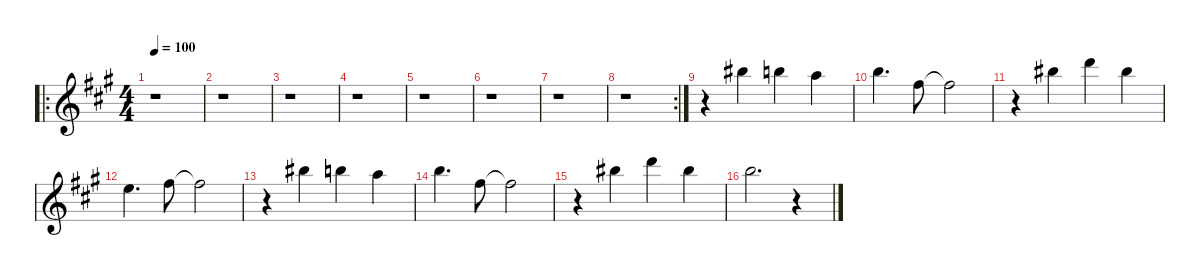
\defaultSystemsLayout 4
\hideDynamics
\bracketExtendMode nobrackets
\singleTrackTrackNamePolicy hidden
\multiTrackTrackNamePolicy hidden
\firstSystemTrackNameMode fullname
\firstSystemTrackNameOrientation horizontal
\otherSystemsTrackNameOrientation horizontal
\track ("Voice" "sax.") {instrument baritonesax}
\staff {score}
\tuning (E4 B3 G3 D3 A2 E2)
\displaytranspose 21
\ro
\ts (4 4)
\tempo 100
\clef g2
\ks a
r.1{dy f beam Down} |
r.1{beam Down} |
r.1{beam Down} |
r.1{beam Down} |
r.1{beam Down} |
r.1{beam Down} |
r.1{beam Down} |
\rc 2
r.1{beam Down} |
r.4{beam Down} 4.2{acc #}.4{beam Down} 3.2{acc forcenatural}.4{beam Down} 1.2{acc forcenatural}.4{beam Down} |
3.2{acc forcenatural}.4{d beam Down} 2.3{acc #}.8{beam Down} 2.3{t acc #}.2{beam Down} |
r.4{beam Down} 4.2{acc #}.4{beam Down} 6.2{acc forcenatural}.4{beam Down} 4.2{acc #}.4{beam Down} |
5.4{acc forcenatural}.4{d beam Down} 2.3{acc #}.8{beam Down} 2.3{t acc #}.2{beam Down} |
r.4{beam Down} 4.2{acc #}.4{beam Down} 3.2{acc forcenatural}.4{beam Down} 1.2{acc forcenatural}.4{beam Down} |
3.2{acc forcenatural}.4{d beam Down} 2.3{acc #}.8{beam Down} 2.3{t acc #}.2{beam Down} |
r.4{beam Down} 4.2{acc #}.4{beam Down} 6.2{acc forcenatural}.4{beam Down} 4.2{acc #}.4{beam Down} |
3.2{acc forcenatural}.2{d beam Down} r.4{beam Down}
